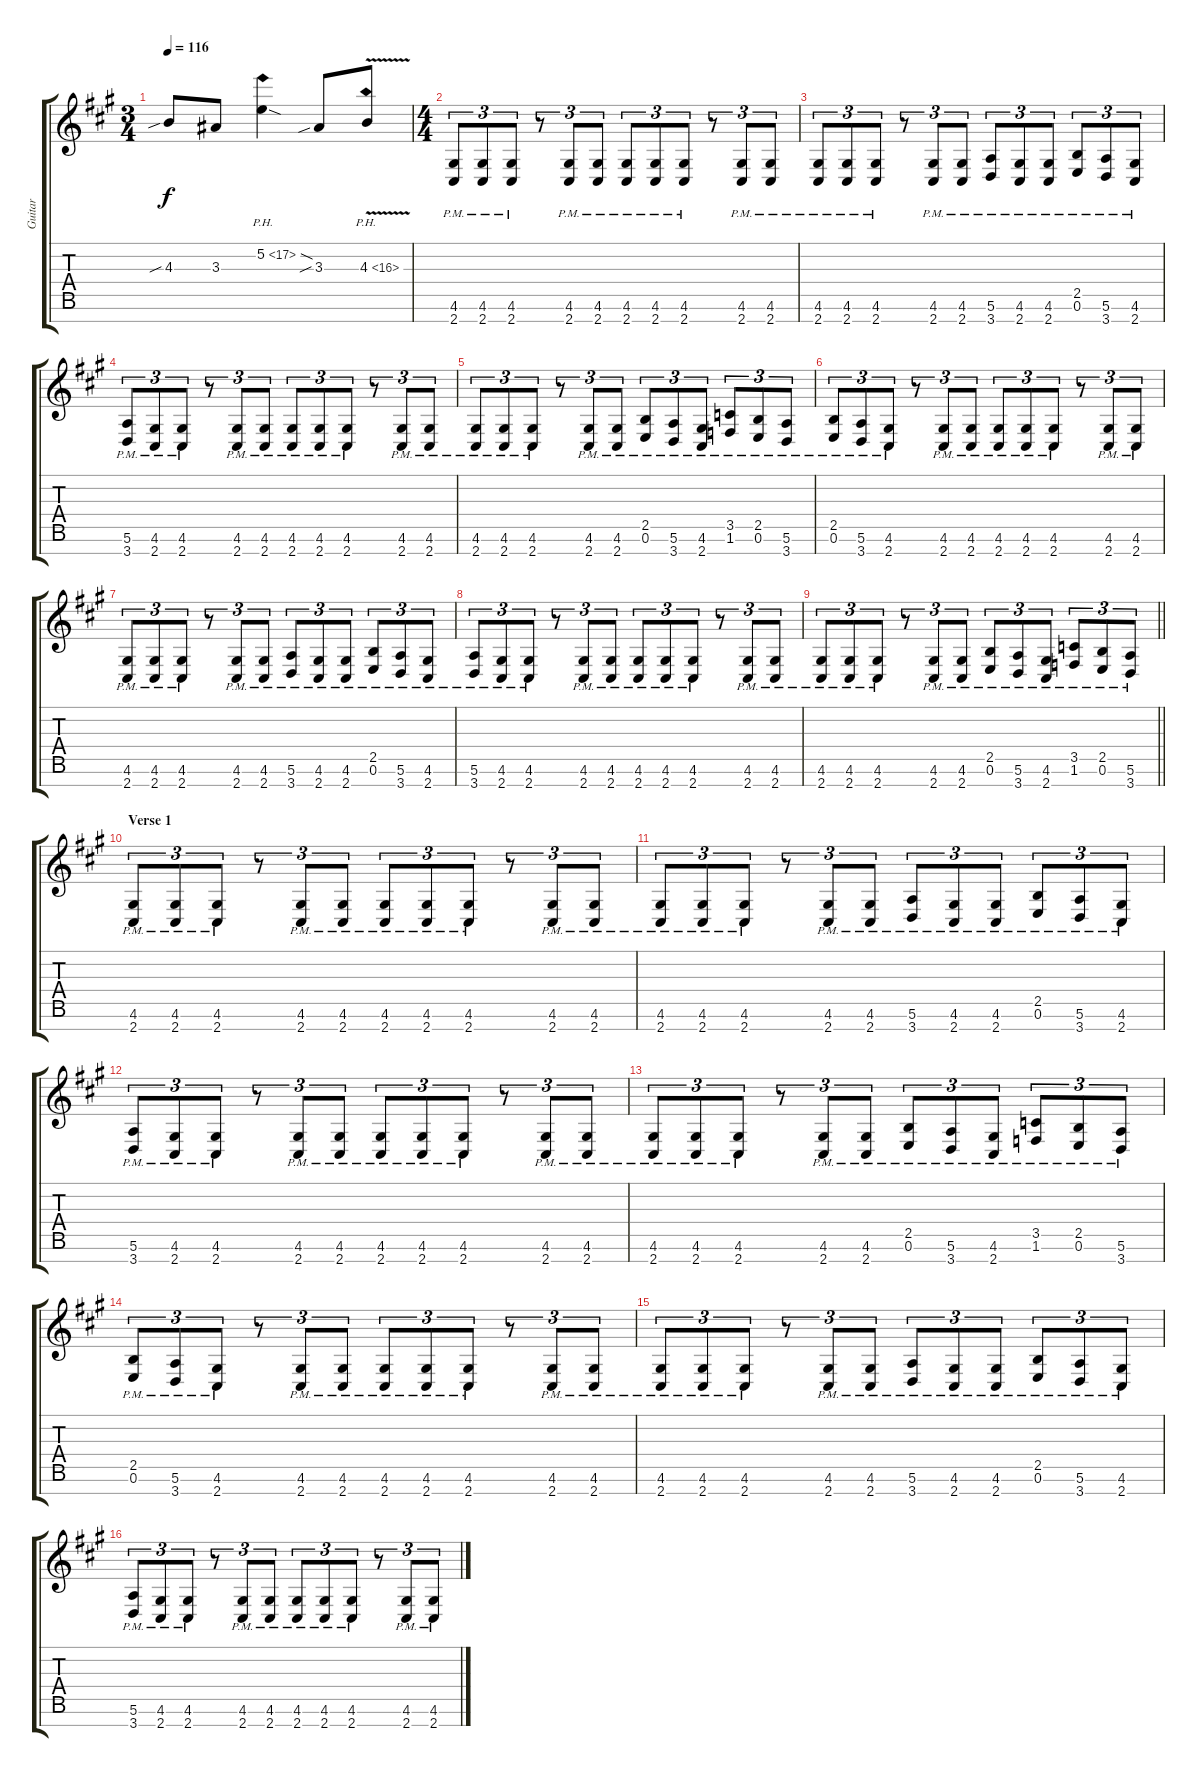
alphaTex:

\track ("Guitar" "Guitar") {instrument distortionguitar}
\staff {score tabs}
\tuning (E4 B3 G3 D3 A2 E2 B1) {hide}
\ts (3 4)
\tempo 116
\clef g2
\ks a
4.3{sib}.8{dy f} 3.3.8 5.2{ph 12 sod}.4 3.3{sib}.8 4.3{ph 12 v}.8 |
\ts (4 4)
(4.6{pm} 2.7{pm}).8{tu (3 2)} (4.6{pm} 2.7{pm}).8{tu (3 2)} (4.6{pm} 2.7{pm}).8{tu (3 2)} r.8{tu (3 2)} (4.6{pm} 2.7{pm}).8{tu (3 2)} (4.6{pm} 2.7{pm}).8{tu (3 2)} (4.6{pm} 2.7{pm}).8{tu (3 2)} (4.6{pm} 2.7{pm}).8{tu (3 2)} (4.6{pm} 2.7{pm}).8{tu (3 2)} r.8{tu (3 2)} (4.6{pm} 2.7{pm}).8{tu (3 2)} (4.6{pm} 2.7{pm}).8{tu (3 2)} |
(4.6{pm} 2.7{pm}).8{tu (3 2)} (4.6{pm} 2.7{pm}).8{tu (3 2)} (4.6{pm} 2.7{pm}).8{tu (3 2)} r.8{tu (3 2)} (4.6{pm} 2.7{pm}).8{tu (3 2)} (4.6{pm} 2.7{pm}).8{tu (3 2)} (5.6{pm} 3.7{pm}).8{tu (3 2)} (4.6{pm} 2.7{pm}).8{tu (3 2)} (4.6{pm} 2.7{pm}).8{tu (3 2)} (2.5{pm} 0.6{pm}).8{tu (3 2)} (5.6{pm} 3.7{pm}).8{tu (3 2)} (4.6{pm} 2.7{pm}).8{tu (3 2)} |
(5.6{pm} 3.7{pm}).8{tu (3 2)} (4.6{pm} 2.7{pm}).8{tu (3 2)} (4.6{pm} 2.7{pm}).8{tu (3 2)} r.8{tu (3 2)} (4.6{pm} 2.7{pm}).8{tu (3 2)} (4.6{pm} 2.7{pm}).8{tu (3 2)} (4.6{pm} 2.7{pm}).8{tu (3 2)} (4.6{pm} 2.7{pm}).8{tu (3 2)} (4.6{pm} 2.7{pm}).8{tu (3 2)} r.8{tu (3 2)} (4.6{pm} 2.7{pm}).8{tu (3 2)} (4.6{pm} 2.7{pm}).8{tu (3 2)} |
(4.6{pm} 2.7{pm}).8{tu (3 2)} (4.6{pm} 2.7{pm}).8{tu (3 2)} (4.6{pm} 2.7{pm}).8{tu (3 2)} r.8{tu (3 2)} (4.6{pm} 2.7{pm}).8{tu (3 2)} (4.6{pm} 2.7{pm}).8{tu (3 2)} (2.5{pm} 0.6{pm}).8{tu (3 2)} (5.6{pm} 3.7{pm}).8{tu (3 2)} (4.6{pm} 2.7{pm}).8{tu (3 2)} (3.5{pm} 1.6{pm}).8{tu (3 2)} (2.5{pm} 0.6{pm}).8{tu (3 2)} (5.6{pm} 3.7{pm}).8{tu (3 2)} |
(2.5{pm} 0.6{pm}).8{tu (3 2)} (5.6{pm} 3.7{pm}).8{tu (3 2)} (4.6{pm} 2.7{pm}).8{tu (3 2)} r.8{tu (3 2)} (4.6{pm} 2.7{pm}).8{tu (3 2)} (4.6{pm} 2.7{pm}).8{tu (3 2)} (4.6{pm} 2.7{pm}).8{tu (3 2)} (4.6{pm} 2.7{pm}).8{tu (3 2)} (4.6{pm} 2.7{pm}).8{tu (3 2)} r.8{tu (3 2)} (4.6{pm} 2.7{pm}).8{tu (3 2)} (4.6{pm} 2.7{pm}).8{tu (3 2)} |
(4.6{pm} 2.7{pm}).8{tu (3 2)} (4.6{pm} 2.7{pm}).8{tu (3 2)} (4.6{pm} 2.7{pm}).8{tu (3 2)} r.8{tu (3 2)} (4.6{pm} 2.7{pm}).8{tu (3 2)} (4.6{pm} 2.7{pm}).8{tu (3 2)} (5.6{pm} 3.7{pm}).8{tu (3 2)} (4.6{pm} 2.7{pm}).8{tu (3 2)} (4.6{pm} 2.7{pm}).8{tu (3 2)} (2.5{pm} 0.6{pm}).8{tu (3 2)} (5.6{pm} 3.7{pm}).8{tu (3 2)} (4.6{pm} 2.7{pm}).8{tu (3 2)} |
(5.6{pm} 3.7{pm}).8{tu (3 2)} (4.6{pm} 2.7{pm}).8{tu (3 2)} (4.6{pm} 2.7{pm}).8{tu (3 2)} r.8{tu (3 2)} (4.6{pm} 2.7{pm}).8{tu (3 2)} (4.6{pm} 2.7{pm}).8{tu (3 2)} (4.6{pm} 2.7{pm}).8{tu (3 2)} (4.6{pm} 2.7{pm}).8{tu (3 2)} (4.6{pm} 2.7{pm}).8{tu (3 2)} r.8{tu (3 2)} (4.6{pm} 2.7{pm}).8{tu (3 2)} (4.6{pm} 2.7{pm}).8{tu (3 2)} |
\barLineRight lightlight
(4.6{pm} 2.7{pm}).8{tu (3 2)} (4.6{pm} 2.7{pm}).8{tu (3 2)} (4.6{pm} 2.7{pm}).8{tu (3 2)} r.8{tu (3 2)} (4.6{pm} 2.7{pm}).8{tu (3 2)} (4.6{pm} 2.7{pm}).8{tu (3 2)} (2.5{pm} 0.6{pm}).8{tu (3 2)} (5.6{pm} 3.7{pm}).8{tu (3 2)} (4.6{pm} 2.7{pm}).8{tu (3 2)} (3.5{pm} 1.6{pm}).8{tu (3 2)} (2.5{pm} 0.6{pm}).8{tu (3 2)} (5.6{pm} 3.7{pm}).8{tu (3 2)} |
\section ("" "Verse 1")
(4.6{pm} 2.7{pm}).8{tu (3 2)} (4.6{pm} 2.7{pm}).8{tu (3 2)} (4.6{pm} 2.7{pm}).8{tu (3 2)} r.8{tu (3 2)} (4.6{pm} 2.7{pm}).8{tu (3 2)} (4.6{pm} 2.7{pm}).8{tu (3 2)} (4.6{pm} 2.7{pm}).8{tu (3 2)} (4.6{pm} 2.7{pm}).8{tu (3 2)} (4.6{pm} 2.7{pm}).8{tu (3 2)} r.8{tu (3 2)} (4.6{pm} 2.7{pm}).8{tu (3 2)} (4.6{pm} 2.7{pm}).8{tu (3 2)} |
(4.6{pm} 2.7{pm}).8{tu (3 2)} (4.6{pm} 2.7{pm}).8{tu (3 2)} (4.6{pm} 2.7{pm}).8{tu (3 2)} r.8{tu (3 2)} (4.6{pm} 2.7{pm}).8{tu (3 2)} (4.6{pm} 2.7{pm}).8{tu (3 2)} (5.6{pm} 3.7{pm}).8{tu (3 2)} (4.6{pm} 2.7{pm}).8{tu (3 2)} (4.6{pm} 2.7{pm}).8{tu (3 2)} (2.5{pm} 0.6{pm}).8{tu (3 2)} (5.6{pm} 3.7{pm}).8{tu (3 2)} (4.6{pm} 2.7{pm}).8{tu (3 2)} |
(5.6{pm} 3.7{pm}).8{tu (3 2)} (4.6{pm} 2.7{pm}).8{tu (3 2)} (4.6{pm} 2.7{pm}).8{tu (3 2)} r.8{tu (3 2)} (4.6{pm} 2.7{pm}).8{tu (3 2)} (4.6{pm} 2.7{pm}).8{tu (3 2)} (4.6{pm} 2.7{pm}).8{tu (3 2)} (4.6{pm} 2.7{pm}).8{tu (3 2)} (4.6{pm} 2.7{pm}).8{tu (3 2)} r.8{tu (3 2)} (4.6{pm} 2.7{pm}).8{tu (3 2)} (4.6{pm} 2.7{pm}).8{tu (3 2)} |
(4.6{pm} 2.7{pm}).8{tu (3 2)} (4.6{pm} 2.7{pm}).8{tu (3 2)} (4.6{pm} 2.7{pm}).8{tu (3 2)} r.8{tu (3 2)} (4.6{pm} 2.7{pm}).8{tu (3 2)} (4.6{pm} 2.7{pm}).8{tu (3 2)} (2.5{pm} 0.6{pm}).8{tu (3 2)} (5.6{pm} 3.7{pm}).8{tu (3 2)} (4.6{pm} 2.7{pm}).8{tu (3 2)} (3.5{pm} 1.6{pm}).8{tu (3 2)} (2.5{pm} 0.6{pm}).8{tu (3 2)} (5.6{pm} 3.7{pm}).8{tu (3 2)} |
(2.5{pm} 0.6{pm}).8{tu (3 2)} (5.6{pm} 3.7{pm}).8{tu (3 2)} (4.6{pm} 2.7{pm}).8{tu (3 2)} r.8{tu (3 2)} (4.6{pm} 2.7{pm}).8{tu (3 2)} (4.6{pm} 2.7{pm}).8{tu (3 2)} (4.6{pm} 2.7{pm}).8{tu (3 2)} (4.6{pm} 2.7{pm}).8{tu (3 2)} (4.6{pm} 2.7{pm}).8{tu (3 2)} r.8{tu (3 2)} (4.6{pm} 2.7{pm}).8{tu (3 2)} (4.6{pm} 2.7{pm}).8{tu (3 2)} |
(4.6{pm} 2.7{pm}).8{tu (3 2)} (4.6{pm} 2.7{pm}).8{tu (3 2)} (4.6{pm} 2.7{pm}).8{tu (3 2)} r.8{tu (3 2)} (4.6{pm} 2.7{pm}).8{tu (3 2)} (4.6{pm} 2.7{pm}).8{tu (3 2)} (5.6{pm} 3.7{pm}).8{tu (3 2)} (4.6{pm} 2.7{pm}).8{tu (3 2)} (4.6{pm} 2.7{pm}).8{tu (3 2)} (2.5{pm} 0.6{pm}).8{tu (3 2)} (5.6{pm} 3.7{pm}).8{tu (3 2)} (4.6{pm} 2.7{pm}).8{tu (3 2)} |
(5.6{pm} 3.7{pm}).8{tu (3 2)} (4.6{pm} 2.7{pm}).8{tu (3 2)} (4.6{pm} 2.7{pm}).8{tu (3 2)} r.8{tu (3 2)} (4.6{pm} 2.7{pm}).8{tu (3 2)} (4.6{pm} 2.7{pm}).8{tu (3 2)} (4.6{pm} 2.7{pm}).8{tu (3 2)} (4.6{pm} 2.7{pm}).8{tu (3 2)} (4.6{pm} 2.7{pm}).8{tu (3 2)} r.8{tu (3 2)} (4.6{pm} 2.7{pm}).8{tu (3 2)} (4.6{pm} 2.7{pm}).8{tu (3 2)}
